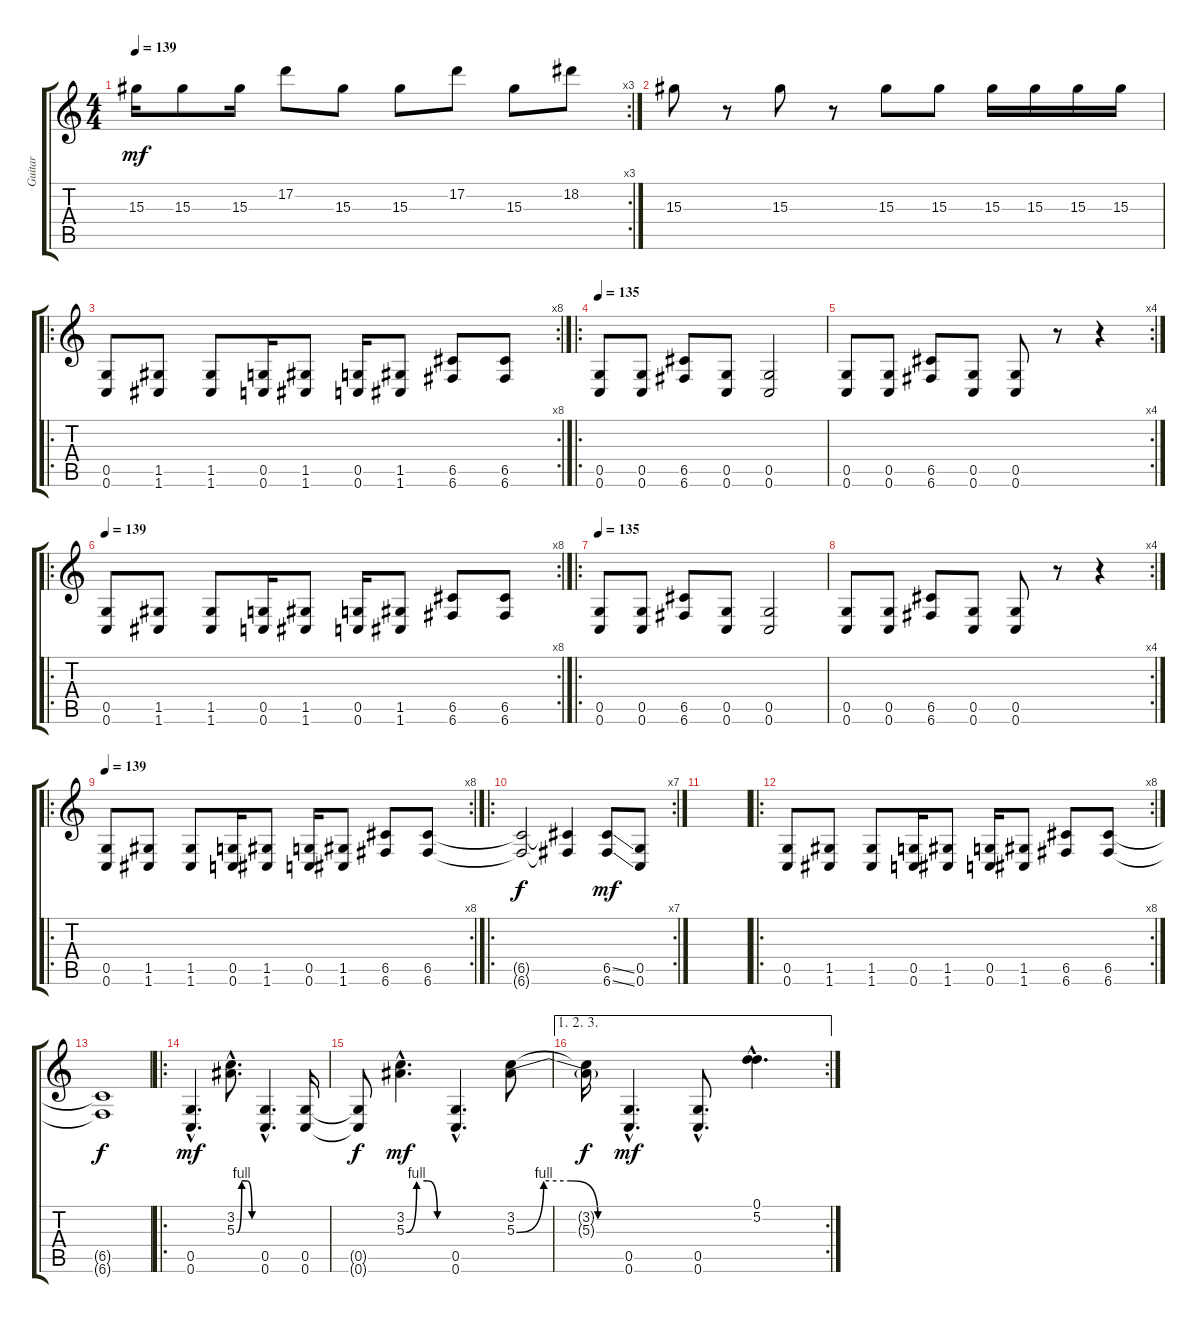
\track ("Guitar" "Guitar") {instrument distortionguitar}
\staff {score tabs}
\tuning (D4 A3 F3 C3 G2 C2) {hide}
\rc 3
\ts (4 4)
\tempo 139
\clef g2
\ks c
15.3.16{dy mf instrument distortionguitar} 15.3.8 15.3.16 17.2.8 15.3.8 15.3.8 17.2.8 15.3.8 18.2.8 |
15.3.8 r.8 15.3.8 r.8 15.3.8 15.3.8 15.3.16 15.3.16 15.3.16 15.3.16 |
\ro
\rc 8
(0.5 0.6).8 (1.5 1.6).8 (1.5 1.6).8 (0.5 0.6).16 (1.5 1.6).8 (0.5 0.6).16 (1.5 1.6).8 (6.5 6.6).8 (6.5 6.6).8 |
\ro
\tempo 135
(0.5 0.6).8 (0.5 0.6).8 (6.5 6.6).8 (0.5 0.6).8 (0.5 0.6).2 |
\rc 4
(0.5 0.6).8 (0.5 0.6).8 (6.5 6.6).8 (0.5 0.6).8 (0.5 0.6).8 r.8 r.4 |
\ro
\rc 8
\tempo 139
(0.5 0.6).8 (1.5 1.6).8 (1.5 1.6).8 (0.5 0.6).16 (1.5 1.6).8 (0.5 0.6).16 (1.5 1.6).8 (6.5 6.6).8 (6.5 6.6).8 |
\ro
\tempo 135
(0.5 0.6).8 (0.5 0.6).8 (6.5 6.6).8 (0.5 0.6).8 (0.5 0.6).2 |
\rc 4
(0.5 0.6).8 (0.5 0.6).8 (6.5 6.6).8 (0.5 0.6).8 (0.5 0.6).8 r.8 r.4 |
\ro
\rc 8
\tempo 139
(0.5 0.6).8 (1.5 1.6).8 (1.5 1.6).8 (0.5 0.6).16 (1.5 1.6).8 (0.5 0.6).16 (1.5 1.6).8 (6.5 6.6).8 (6.5 6.6).8 |
\ro
\rc 7
(6.5{t} 6.6{t}).2{dy f} (6.5{t} 6.6{t}).4 (6.5{ss} 6.6{ss}).8{dy mf} (0.5 0.6).8 |
|
\ro
\rc 8
(0.5 0.6).8 (1.5 1.6).8 (1.5 1.6).8 (0.5 0.6).16 (1.5 1.6).8 (0.5 0.6).16 (1.5 1.6).8 (6.5 6.6).8 (6.5 6.6).8 |
(6.5{t} 6.6{t}).1{dy f} |
\ro
(0.5{hac} 0.6{hac}).4{d dy mf} (3.2{hac} 5.3{be (custom 0 0 15 4 30 4 45 0 60 0) hac}).8{d} (0.5{hac} 0.6{hac}).4{d} (0.5 0.6).16 |
(0.5{t} 0.6{t}).8{dy f} (3.2{hac} 5.3{be (custom 0 0 15 4 30 4 45 0 60 0) hac}).4{d dy mf} (0.5{hac} 0.6{hac}).4{d} (3.2 5.3{be (custom 0 0 15 4 30 4 45 0 60 0)}).8 |
\ae (1 2 3)
\rc 2
(3.2{t} 5.3{t}).16{dy f} (0.5{hac} 0.6{hac}).4{d dy mf} (0.5{hac} 0.6{hac}).8{d} (0.1{hac} 5.2{hac}).4{d}
